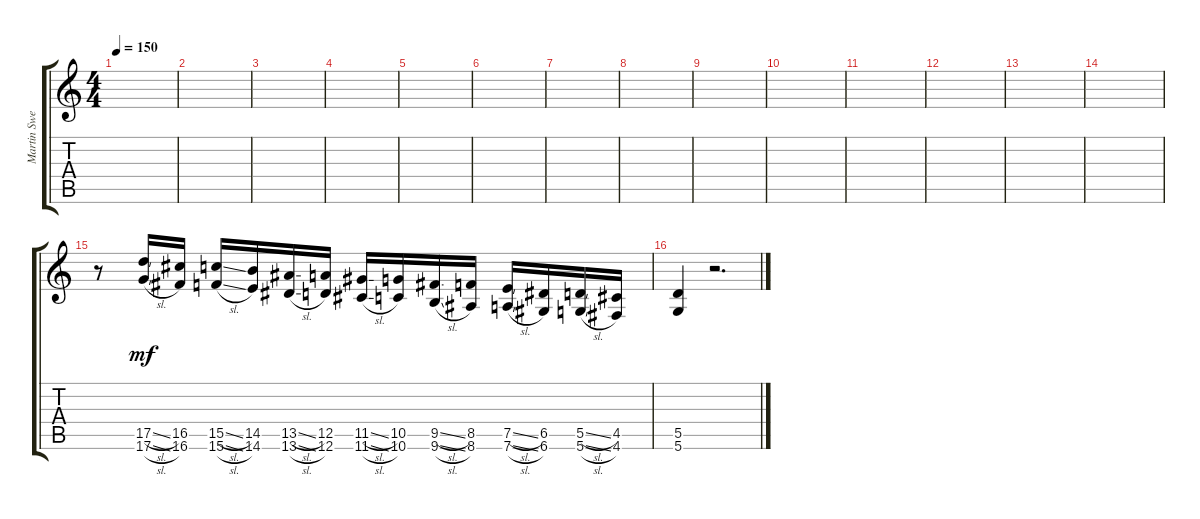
\track ("Martin Sweet Solo" "Martin Swe") {instrument overdrivenguitar}
\staff {score tabs}
\tuning (E4 B3 G3 D3 A2 D2) {hide}
\ts (4 4)
\tempo 150
\clef g2
\ks c
|
|
|
|
|
|
|
|
|
|
|
|
|
|
r.8{volume 13 balance 16} (17.5{sl} 17.6{sl}).16{dy mf} (16.5 16.6).16 (15.5{sl} 15.6{sl}).16 (14.5 14.6).16 (13.5{sl} 13.6{sl}).16 (12.5 12.6).16 (11.5{sl} 11.6{sl}).16 (10.5 10.6).16 (9.5{sl} 9.6{sl}).16 (8.5 8.6).16 (7.5{sl} 7.6{sl}).16 (6.5 6.6).16 (5.5{sl} 5.6{sl}).16 (4.5 4.6).16 |
(5.5 5.6).4 r.2{d}
